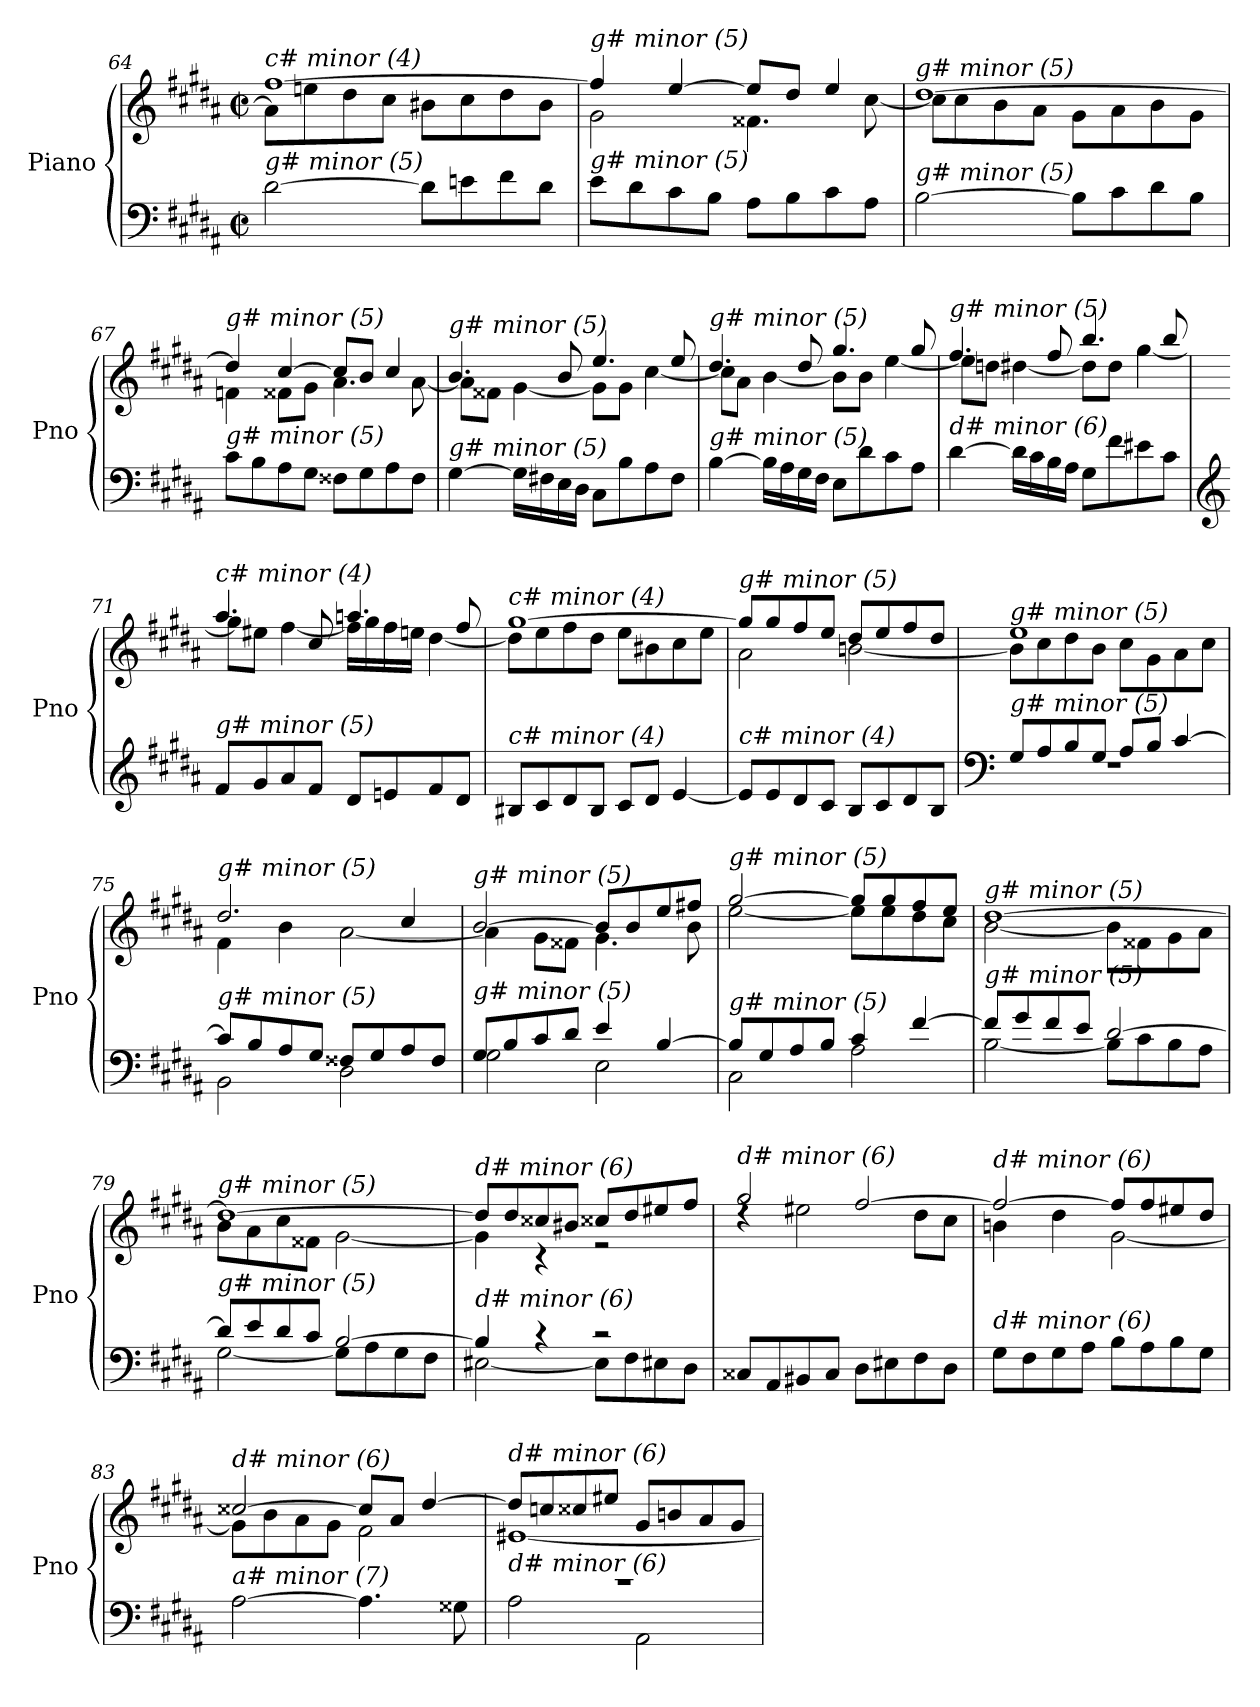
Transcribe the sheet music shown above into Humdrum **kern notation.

**kern	**kern
*part1	*part1
*staff2	*staff1
*I"Piano	*
*I'Pno	*
!!LO:LB:g=z
*clefF4	*clefG2
*k[f#c#g#d#a#]	*k[f#c#g#d#a#]
*M2/2	*M2/2
*met(c|)	*met(c|)
=64	=64
*	*^
!	!LO:TX:i:t=c# minor (4)	!
!LO:TX:i:t=g# minor (5)	!	!
[2d#\	[1ff#	8a#\L]
.	.	8een\
.	.	8dd#\
.	.	8cc#\J
8d#\L]	.	8b#X\L
8en\	.	8cc#\
8f#\	.	8dd#\
8d#\J	.	8b#\J
=65	=65	=65
!	!LO:TX:i:t=g# minor (5)	!
!LO:TX:i:t=g# minor (5)	!	!
8e\L	4ff#/]	2g#\
8d#\	.	.
8c#\	[4ee/	.
8B\J	.	.
8A#\L	8ee/L]	4.f##X\
8B\	8dd#/J	.
8c#\	4ee/	.
8A#\J	.	[8cc#\
=66	=66	=66
!	!LO:TX:i:t=g# minor (5)	!
!LO:TX:i:t=g# minor (5)	!	!
[2B\	[1dd#	8cc#\L]
.	.	8cc#\
.	.	8b\
.	.	8a#\J
8B\L]	.	8g#\L
8c#\	.	8a#\
8d#\	.	8b\
8B\J	.	8g#\J
=67	=67	=67
!	!LO:TX:i:t=g# minor (5)	!
!LO:TX:i:t=g# minor (5)	!	!
8c#\L	4dd#/]	4fni\
8B\	.	.
8A#\	[4cc#/	8f##X\L
8G#\J	.	8g#\J
8F##X\L	8cc#/L]	4.a#\
8G#\	8b/J	.
8A#\	4cc#/	.
8F##\J	.	[8a#\
=68	=68	=68
!	!LO:TX:i:t=g# minor (5)	!
!LO:TX:i:t=g# minor (5)	!	!
[4G#\	4.b/	8a#\L]
.	.	8f##X\J
16G#\LL]	.	[4g#\
16F#X\	.	.
16E\	8b/	.
16D#\JJ	.	.
8C#\L	4.ee/	8g#\L]
8B\	.	8g#\J
8A#\	.	[4cc#\
8F#\J	8ee/	.
!!LO:LB:g=z	!!
=69	=69	=69
!	!LO:TX:i:t=g# minor (5)	!
!LO:TX:i:t=g# minor (5)	!	!
[4B\	4.dd#/	8cc#\L]
.	.	8a#\J
16B\LL]	.	[4b\
16A#\	.	.
16G#\	8dd#/	.
16F#\JJ	.	.
8E\L	4.gg#/	8b\L]
8d#\	.	8b\J
8c#\	.	[4ee\
8A#\J	8gg#/	.
=70	=70	=70
!	!LO:TX:i:t=g# minor (5)	!
!LO:TX:i:t=d# minor (6)	!	!
[4d#\	4.ff#/	8ee\L]
.	.	8ddni\J
16d#\LL]	.	[4dd#\
16c#\	.	.
16B\	8ff#/	.
16A#\JJ	.	.
8G#\L	4.bb/	8dd#\L]
8f#\	.	8dd#\J
8e#X\	.	[4gg#\
8c#\J	8bb/	.
=71	=71	=71
*clefG2	*	*
!	!LO:TX:i:t=c# minor (4)	!
!LO:TX:i:t=g# minor (5)	!	!
8f#/L	4.aa#/	8gg#\L]
8g#/	.	8ee#X\J
8a#/	.	[4ff#\
8f#/J	8cc#/	.
8d#/L	4.aan/	16ff#\LL]
.	.	16gg#\
8en/	.	16ff#\
.	.	16een\JJ
8f#/	.	[4dd#\
8d#/J	8ff#/	.
=72	=72	=72
!	!LO:TX:i:t=c# minor (4)	!
!LO:TX:i:t=c# minor (4)	!	!
8B#X/L	[1gg#	8dd#\L]
8c#/	.	8ee\
8d#/	.	8ff#\
8B#/J	.	8dd#\J
8c#/L	.	8ee\L
8d#/J	.	8b#X\
[4e/	.	8cc#\
.	.	8ee\J
!!LO:LB:g=z	!!
=73	=73	=73
!	!LO:TX:i:t=g# minor (5)	!
!LO:TX:i:t=c# minor (4)	!	!
8e/L]	8gg#/L]	2a#\
8e/	8gg#/	.
8d#/	8ff#/	.
8c#/J	8ee/J	.
8B/L	8dd#/L	[2bn\
8c#/	8ee/	.
8d#/	8ff#/	.
8B/J	8dd#/J	.
=74	=74	=74
*clefF4	*	*
*^	*	*
!	!	!LO:TX:i:t=g# minor (5)	!
!LO:TX:i:t=g# minor (5)	!	!	!
8G#/L	1rF	1ee	8b\L]
8A#/	.	.	8cc#\
8B/	.	.	8dd#\
8G#/J	.	.	8b\J
8A#/L	.	.	8cc#\L
8B/J	.	.	8g#\
[4c#/	.	.	8a#\
.	.	.	8cc#\J
=75	=75	=75	=75
!	!	!LO:TX:i:t=g# minor (5)	!
!LO:TX:i:t=g# minor (5)	!	!	!
8c#/L]	2BB\	2.dd#/	4f#\
8B/	.	.	.
8A#/	.	.	4b\
8G#/J	.	.	.
8F##X/L	2D#\	.	[2a#\
8G#/	.	.	.
8A#/	.	4cc#/	.
8F##/J	.	.	.
=76	=76	=76	=76
!	!	!LO:TX:i:t=g# minor (5)	!
!LO:TX:i:t=g# minor (5)	!	!	!
8G#/L	2G#\	[2b/	4a#\]
8B/	.	.	.
8c#/	.	.	8g#\L
8d#/J	.	.	8f##X\J
4e/	2E\	8b/L]	4.g#\
.	.	8b/	.
[4B/	.	8ee/	.
.	.	8ff#X/J	8b\
=77	=77	=77	=77
!	!	!LO:TX:i:t=g# minor (5)	!
!LO:TX:i:t=g# minor (5)	!	!	!
8B/L]	2C#\	[2gg#/	[2ee\
8G#/	.	.	.
8A#/	.	.	.
8B/J	.	.	.
4c#/	2A#\	8gg#/L]	8ee\L]
.	.	8gg#/	8ee\
[4f#/	.	8ff#/	8dd#\
.	.	8ee/J	8cc#\J
!!LO:PB:g=z	!!
=78	=78	=78	=78
!	!	!LO:TX:i:t=g# minor (5)	!
!LO:TX:i:t=g# minor (5)	!	!	!
8f#/L]	[2B\	[1dd#	[2b\
8g#/	.	.	.
8f#/	.	.	.
8e/J	.	.	.
[2d#/	8B\L]	.	8b\L]
.	8c#\	.	8f##X\
.	8B\	.	8g#\
.	8A#\J	.	8a#\J
=79	=79	=79	=79
!	!	!LO:TX:i:t=g# minor (5)	!
!LO:TX:i:t=g# minor (5)	!	!	!
8d#/L]	[2G#\	1dd#_	8b\L
8e/	.	.	8a#\
8d#/	.	.	8cc#\
8c#/J	.	.	8f##X\J
[2B/	8G#\L]	.	[2g#\
.	8A#\	.	.
.	8G#\	.	.
.	8F#\J	.	.
=80	=80	=80	=80
!	!	!LO:TX:i:t=d# minor (6)	!
!LO:TX:i:t=d# minor (6)	!	!	!
4B/]	[2E#X\	8dd#/L]	4g#\]
.	.	8dd#/	.
4r	.	8cc##X/	4r
.	.	8b#X/J	.
2r	8E#\L]	8cc##X/L	2r
.	8F#\	8dd#/	.
.	8E#X\	8ee#X/	.
.	8D#\J	8ff#/J	.
=81	=81	=81	=81
!	!	!LO:TX:i:t=d# minor (6)	!
!LO:TX:i:t=d# minor (6)	!	!	!
*v	*v	*	*
8C##X/L	2gg#/	4rdd
8AA#/	.	.
8BB#X/	.	2ee#X\
8C##/J	.	.
8D#\L	[2ff#/	.
8E#X\	.	.
8F#\	.	8dd#\L
8D#\J	.	8cc#\J
=82	=82	=82
!	!LO:TX:i:t=d# minor (6)	!
!LO:TX:i:t=d# minor (6)	!	!
8G#\L	2ff#/_	4bn\
8F#\	.	.
8G#\	.	4dd#\
8A#\J	.	.
8B\L	8ff#/L]	[2g#\
8A#\	8ff#/	.
8B\	8ee#X/	.
8G#\J	8dd#/J	.
!!LO:LB:g=z	!!
=83	=83	=83
!	!LO:TX:i:t=d# minor (6)	!
!LO:TX:i:t=a# minor (7)	!	!
[2A#\	[2cc##X/	8g#\L]
.	.	8b\
.	.	8a#\
.	.	8g#\J
4.A#\]	8cc##/L]	2f#\
.	8a#/J	.
.	[4dd#/	.
8G##X\	.	.
=84	=84	=84
*^	*	*
!	!	!LO:TX:i:t=d# minor (6)	!
!LO:TX:i:t=d# minor (6)	!	!	!
1r	2A#\	8dd#/L]	[1e#X
.	.	8ccni/	.
.	.	8cc##X/	.
.	.	8ee#X/J	.
.	2AA#\	8g#/L	.
.	.	8bn/	.
.	.	8a#/	.
.	.	8g#/J	.
*v	*v	*	*
*	*v	*v
=	=
*-	*-
